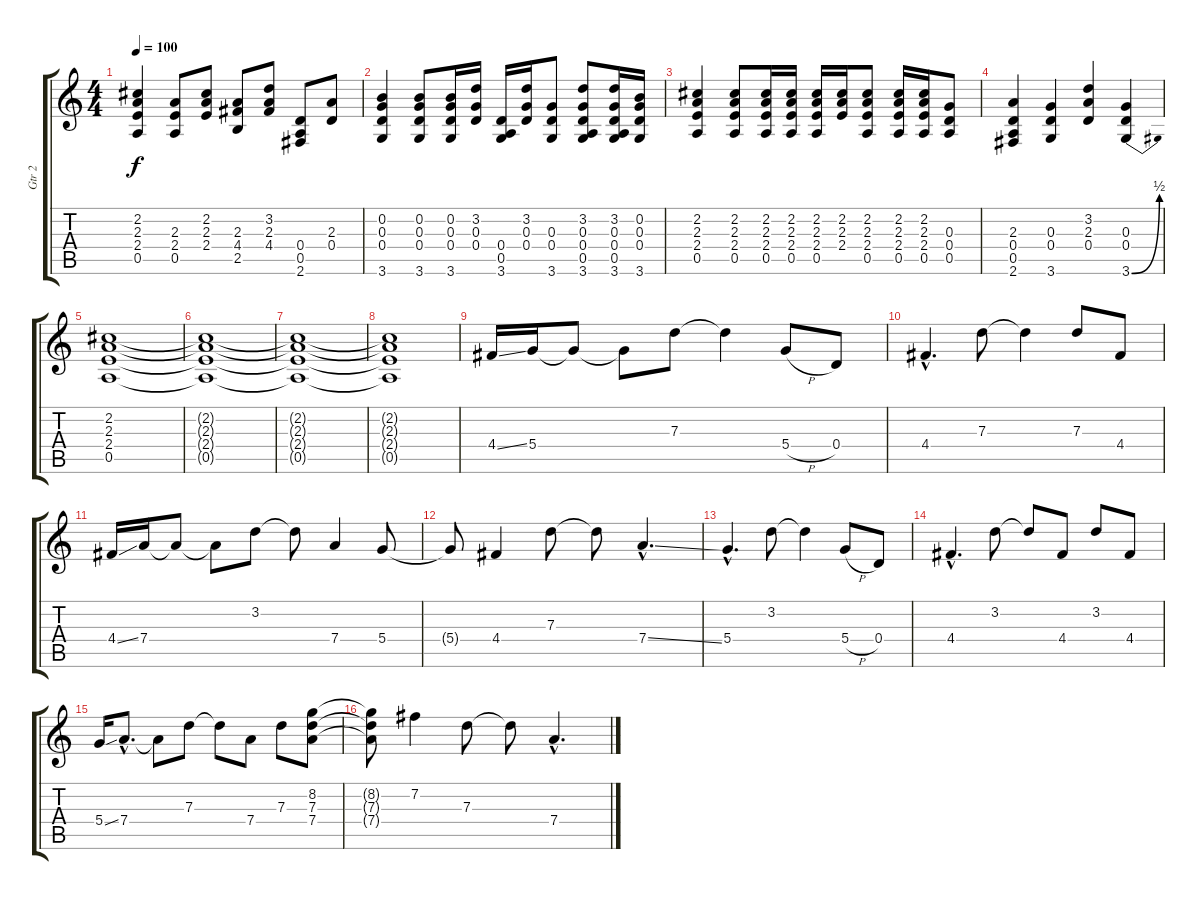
\track ("Gtr 2" "Gtr 2") {instrument distortionguitar}
\staff {score tabs}
\tuning (E4 B3 G3 D3 A2 E2) {hide}
\ts (4 4)
\tempo 100
\clef g2
\ks c
(2.2 2.3 2.4 0.5).4{dy f} (2.3 2.4 0.5).8 (2.2 2.3 2.4).8 (2.3 4.4 2.5).8 (3.2 2.3 4.4).8 (0.4 0.5 2.6).8 (2.3 0.4).8 |
(0.2 0.3 0.4 3.6).4 (0.2 0.3 0.4 3.6).8 (0.2 0.3 0.4 3.6).16 (3.2 0.3 0.4).16 (0.4 0.5 3.6).16 (3.2 0.3 0.4).16 (0.3 0.4 3.6).8 (3.2 0.3 0.4 0.5 3.6).8 (3.2 0.3 0.4 0.5 3.6).16 (0.2 0.3 0.4 3.6).16 |
(2.2 2.3 2.4 0.5).4 (2.2 2.3 2.4 0.5).8 (2.2 2.3 2.4 0.5).16 (2.2 2.3 2.4 0.5).16 (2.2 2.3 2.4 0.5).16 (2.2 2.3 2.4).16 (2.2 2.3 2.4 0.5).8 (2.2 2.3 2.4 0.5).16 (2.2 2.3 2.4 0.5).16 (0.3 0.4 0.5).8 |
(2.3 0.4 0.5 2.6).4 (0.3 0.4 3.6).4 (3.2 2.3 0.4).4 (0.3 0.4 3.6{be (bend 0 0 60 2)}).4 |
(2.2 2.3 2.4 0.5).1 |
(2.2{t} 2.3{t} 2.4{t} 0.5{t}).1 |
(2.2{t} 2.3{t} 2.4{t} 0.5{t}).1 |
(2.2{t} 2.3{t} 2.4{t} 0.5{t}).1 |
4.4{ss}.16 5.4.16 5.4{t}.8 5.4{t}.8 7.3.8 7.3{t}.4 5.4{h}.8 0.4.8 |
4.4{hac}.4{d} 7.3.8 7.3{t}.4 7.3.8 4.4.8 |
4.4{ss}.16 7.4.16 7.4{t}.8 7.4{t}.8 3.2.8 3.2{t}.8 7.4.4 5.4.8 |
5.4{t}.8 4.4.4 7.3.8 7.3{t}.8 7.4{ss hac}.4{d} |
5.4{hac}.4{d} 3.2.8 3.2{t}.4 5.4{h}.8 0.4.8 |
4.4{hac}.4{d} 3.2.8 3.2{t}.8 4.4.8 3.2.8 4.4.8 |
5.4{ss}.16 7.4{hac}.8{d} 7.4{t}.8 7.3.8 7.3{t}.8 7.4.8 7.3.8 (8.2 7.3 7.4).8 |
(8.2{t} 7.3{t} 7.4{t}).8 7.2.4 7.3.8 7.3{t}.8 7.4{ss hac}.4{d}
